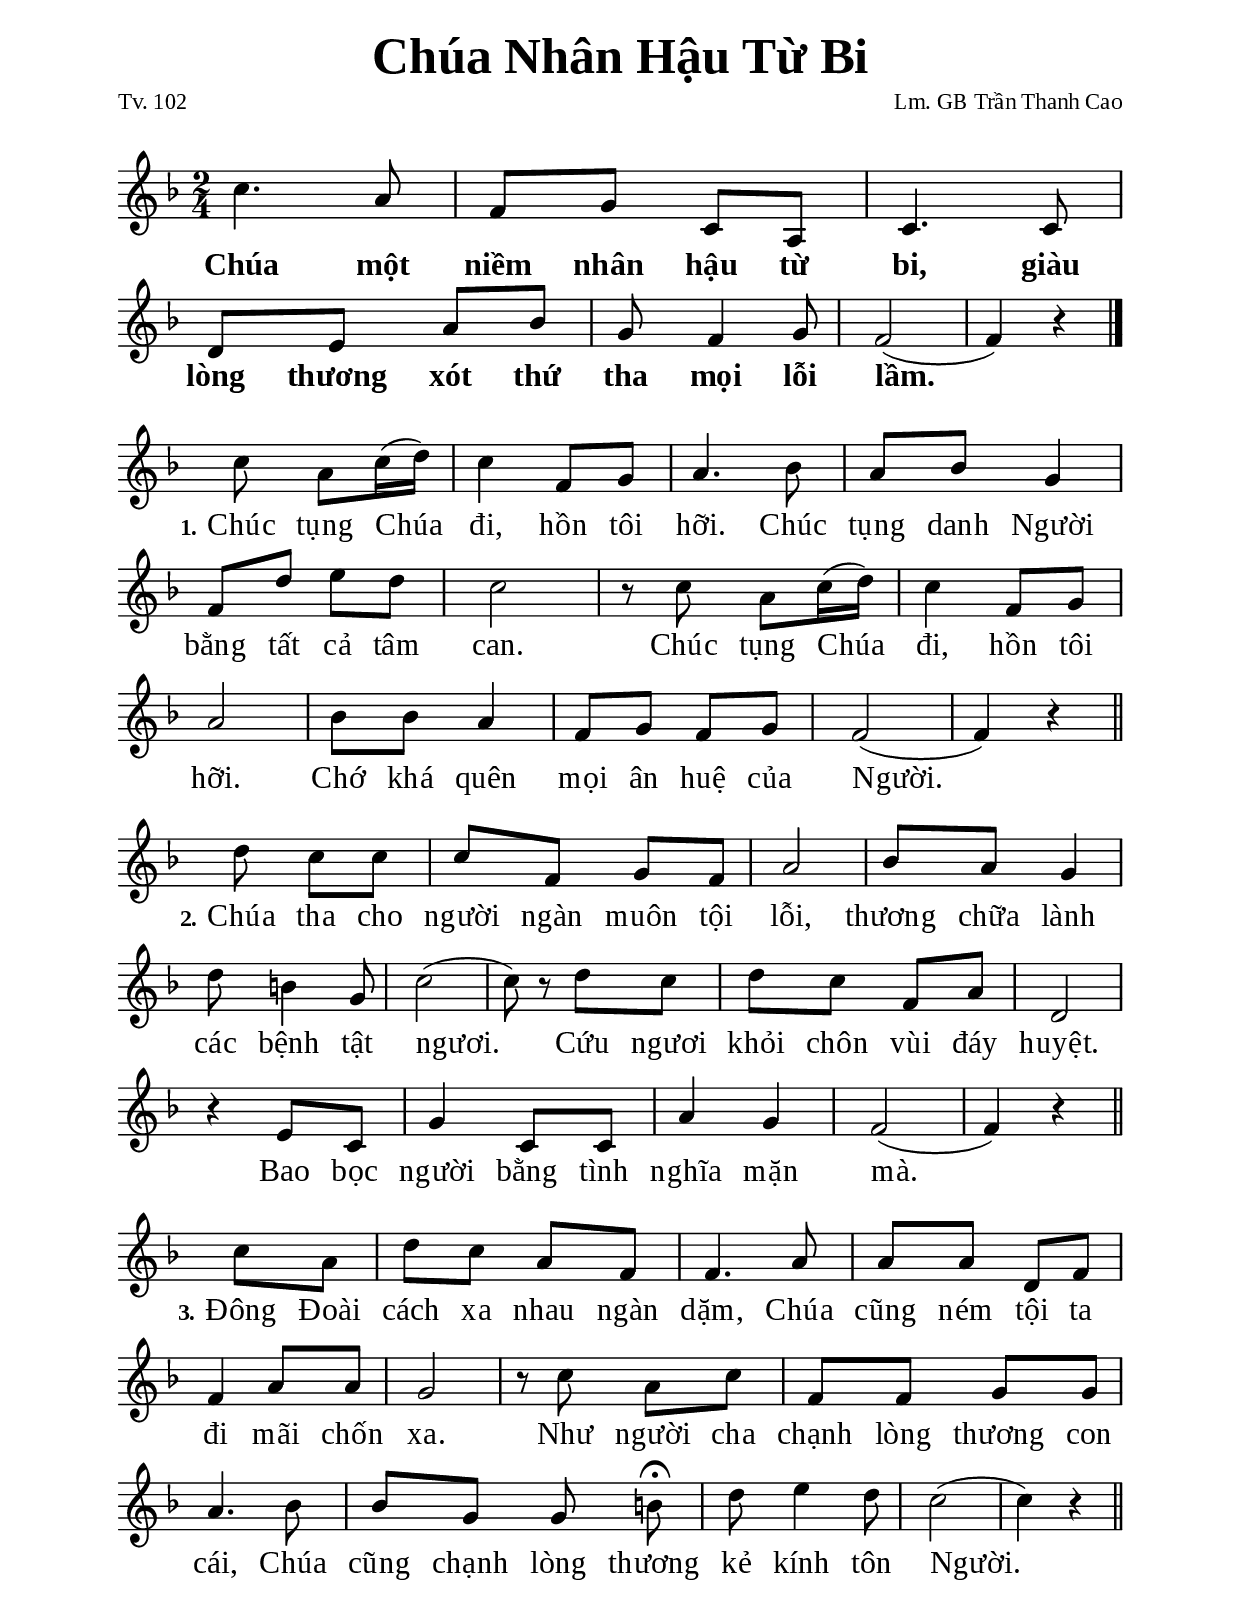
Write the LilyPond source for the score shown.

% Cài đặt chung
\version "2.20.0"
\include "english.ly"

\header {
  title = \markup { \fontsize #3 "Chúa Nhân Hậu Từ Bi" }
  poet = "Tv. 102"
  composer = "Lm. GB Trần Thanh Cao"
  arranger = " "
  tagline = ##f
}

\paper {
  #(set-paper-size "a4")
  top-margin = 10\mm
  bottom-margin = 10\mm
  left-margin = 20\mm
  right-margin = 20\mm
  indent = #0
  #(define fonts
    (make-pango-font-tree
      "Liberation Serif"
      "Liberation Serif"
      "Liberation Serif"
      (/ 20 20)))
  page-count = #1
}

% Nhạc điệp khúc
nhacDiepKhuc = \relative c'' {
  c4. a8 |
  f g c, a |
  c4. c8 |
  d e a bf |
  g f4 g8 |
  f2 ( |
  f4) r \bar "|."
}

% Nhạc phiên khúc
nhacPhienKhucMot = \relative c'' {
  \partial 4. c8 a c16 (d) |
  c4 f,8 g |
  a4. bf8 |
  a bf g4 |
  f8 d' e d |
  c2 |
  r8 c a c16 (d) |
  c4 f,8 g |
  a2 |
  bf8 bf a4 |
  f8 g f g |
  f2 ( |
  f4) r \bar "||"
}

nhacPhienKhucHai = \relative c'' {
  \partial 4. d8 c c |
  c f, g f |
  a2 |
  bf8 a g4 |
  d'8 b!4 g8 |
  c2 ( |
  c8) r d c |
  d c f, a |
  d,2 |
  r4 e8 c |
  g'4 c,8 c |
  a'4 g |
  f2 ( |
  f4) r \bar "||"
}

nhacPhienKhucBa = \relative c'' {
  \partial 4 c8 a |
  d c a f |
  f4. a8 |
  a a d, f |
  f4 a8 a |
  g2 |
  r8 c a c |
  f, f g g |
  a4. bf8 |
  bf g
  \autoBeamOff
  g b \fermata |
  \autoBeamOn
  d e4 d8 |
  c2 ( |
  c4) r \bar "||"
}

% Lời điệp khúc
loiDiepKhuc = \lyricmode {
  \override Lyrics.LyricText.font-series = #'bold
  Chúa một niềm nhân hậu từ bi,
  giàu lòng thương xót thứ tha mọi lỗi lầm.
}

% Lời phiên khúc
loiPhienKhucMot = \lyricmode {
  \set stanza = #"1."
  Chúc tụng Chúa đi, hồn tôi hỡi.
  Chúc tụng danh Người bằng tất cả tâm can.
  Chúc tụng Chúa đi, hồn tôi hỡi.
  Chớ khá quên mọi ân huệ của Người.
}

loiPhienKhucHai = \lyricmode {
  \set stanza = #"2."
  Chúa tha cho người ngàn muôn tội lỗi,
  thương chữa lành các bệnh tật ngươi.
  Cứu ngươi khỏi chôn vùi đáy huyệt.
  Bao bọc người bằng tình nghĩa mặn mà.
}

loiPhienKhucBa = \lyricmode {
  \set stanza = #"3."
  Đông Đoài cách xa nhau ngàn dặm,
  Chúa cũng ném tội ta đi mãi chốn xa.
  Như người cha chạnh lòng thương con cái,
  Chúa cũng chạnh lòng thương kẻ kính tôn Người.
}

% Dàn trang
\score {
  \new ChoirStaff <<
    \new Staff = diepKhuc \with {
        \consists "Merge_rests_engraver"
        \magnifyStaff #(magstep +1)
      }
      <<
      \new Voice = beSop {
        \key f \major \time 2/4 \stemNeutral \nhacDiepKhuc
      }
    >>
    \new Lyrics \lyricsto beSop \loiDiepKhuc
  >>
  \layout {
    \override Lyrics.LyricText.font-series = #'bold
    \override Lyrics.LyricText.font-size = #+3
    \override Lyrics.LyricSpace.minimum-distance = #4.0
    \override Score.BarNumber.break-visibility = ##(#f #f #f)
    \override Score.SpacingSpanner.uniform-stretching = ##t
  }
}

\score {
  \new ChoirStaff <<
    \new Staff = phienKhuc \with {
        \magnifyStaff #(magstep +1)
      }
      <<
      \new Voice = beSop {
        \key f \major \time 2/4 \nhacPhienKhucMot
      }
    >>
    \new Lyrics \lyricsto beSop \loiPhienKhucMot
  >>
  \layout {
    \override Staff.TimeSignature.transparent = ##t
    \override Lyrics.LyricText.font-size = #+3
    \override Lyrics.LyricSpace.minimum-distance = #2.0
    \override Score.BarNumber.break-visibility = ##(#f #f #f)
    \override Score.SpacingSpanner.uniform-stretching = ##t
  }
}

\score {
  \new ChoirStaff <<
    \new Staff = phienKhuc \with {
        \magnifyStaff #(magstep +1)
      }
      <<
      \new Voice = beSop {
        \key f \major \time 2/4 \nhacPhienKhucHai
      }
    >>
    \new Lyrics \lyricsto beSop \loiPhienKhucHai
  >>
  \layout {
    \override Staff.TimeSignature.transparent = ##t
    \override Lyrics.LyricText.font-size = #+3
    \override Lyrics.LyricSpace.minimum-distance = #2.0
    \override Score.BarNumber.break-visibility = ##(#f #f #f)
    \override Score.SpacingSpanner.uniform-stretching = ##t
  }
}

\score {
  \new ChoirStaff <<
    \new Staff = phienKhuc \with {
        \magnifyStaff #(magstep +1)
      }
      <<
      \new Voice = beSop {
        \key f \major \time 2/4 \nhacPhienKhucBa
      }
    >>
    \new Lyrics \lyricsto beSop \loiPhienKhucBa
  >>
  \layout {
    \override Staff.TimeSignature.transparent = ##t
    \override Lyrics.LyricText.font-size = #+3
    \override Lyrics.LyricSpace.minimum-distance = #2.0
    \override Score.BarNumber.break-visibility = ##(#f #f #f)
    \override Score.SpacingSpanner.uniform-stretching = ##t
  }
}
